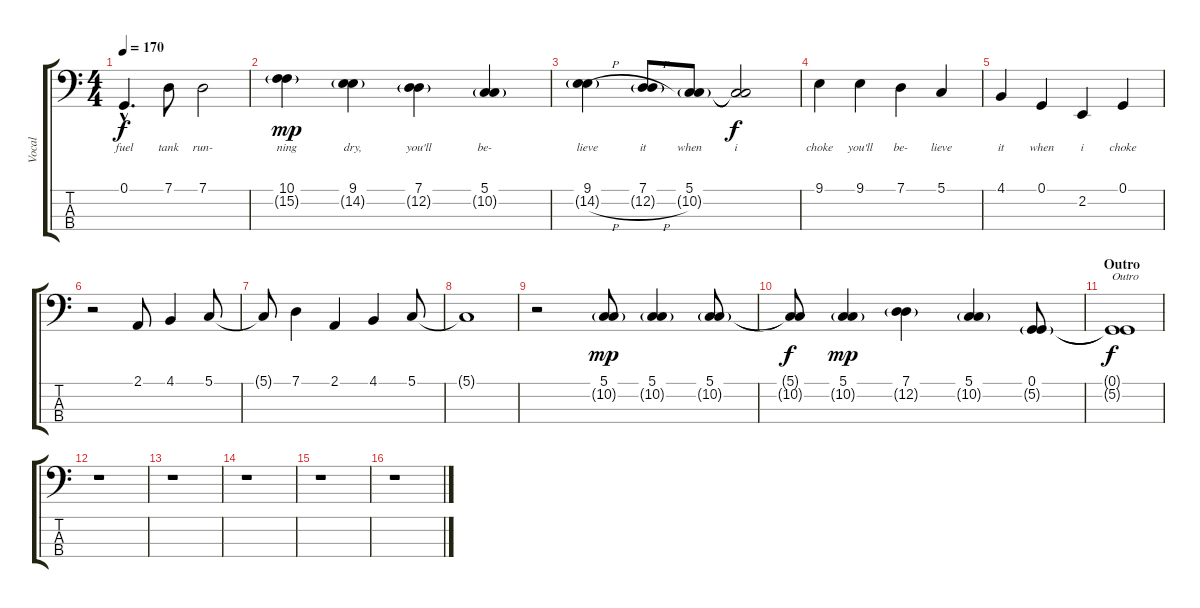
\track ("Vocal" "Vocal") {instrument lead1square}
\staff {score tabs}
\tuning (G2 D2 A1 E1) {hide}
\ts (4 4)
\tempo 170
\clef f4
\ks c
0.1{hac}.4{d lyrics (0 "fuel") lyrics (1 "") lyrics (2 "") lyrics (3 "") lyrics (4 "") dy f} 7.1.8{lyrics (0 "tank") lyrics (1 "") lyrics (2 "") lyrics (3 "") lyrics (4 "")} 7.1.2{lyrics (0 "run-") lyrics (1 "") lyrics (2 "") lyrics (3 "") lyrics (4 "")} |
(10.1 15.2{g}).4{lyrics (0 "ning") lyrics (1 "") lyrics (2 "") lyrics (3 "") lyrics (4 "") dy mp} (9.1 14.2{g}).4{lyrics (0 "dry,") lyrics (1 "") lyrics (2 "") lyrics (3 "") lyrics (4 "")} (7.1 12.2{g}).4{lyrics (0 "you'll") lyrics (1 "") lyrics (2 "") lyrics (3 "") lyrics (4 "")} (5.1 10.2{g}).4{lyrics (0 "be-") lyrics (1 "") lyrics (2 "") lyrics (3 "") lyrics (4 "")} |
(9.1{h} 14.2{h g}).4{lyrics (0 "lieve") lyrics (1 "") lyrics (2 "") lyrics (3 "") lyrics (4 "")} (7.1{h} 12.2{h g}).8{lyrics (0 "it") lyrics (1 "") lyrics (2 "") lyrics (3 "") lyrics (4 "")} (5.1 10.2{g}).8{lyrics (0 "when") lyrics (1 "") lyrics (2 "") lyrics (3 "") lyrics (4 "")} (5.1{t} 10.2{t}).2{lyrics (0 "i") lyrics (1 "") lyrics (2 "") lyrics (3 "") lyrics (4 "") dy f} |
9.1.4{lyrics (0 "choke") lyrics (1 "") lyrics (2 "") lyrics (3 "") lyrics (4 "")} 9.1.4{lyrics (0 "you'll") lyrics (1 "") lyrics (2 "") lyrics (3 "") lyrics (4 "")} 7.1.4{lyrics (0 "be-") lyrics (1 "") lyrics (2 "") lyrics (3 "") lyrics (4 "")} 5.1.4{lyrics (0 "lieve") lyrics (1 "") lyrics (2 "") lyrics (3 "") lyrics (4 "")} |
4.1.4{lyrics (0 "it") lyrics (1 "") lyrics (2 "") lyrics (3 "") lyrics (4 "")} 0.1.4{lyrics (0 "when") lyrics (1 "") lyrics (2 "") lyrics (3 "") lyrics (4 "")} 2.2.4{lyrics (0 "i") lyrics (1 "") lyrics (2 "") lyrics (3 "") lyrics (4 "")} 0.1.4{lyrics (0 "choke") lyrics (1 "") lyrics (2 "") lyrics (3 "") lyrics (4 "")} |
r.2 2.1.8 4.1.4 5.1.8 |
5.1{t}.8 7.1.4 2.1.4 4.1.4 5.1.8 |
5.1{t}.1 |
r.2 (5.1 10.2{g}).8{dy mp} (5.1 10.2{g}).4 (5.1 10.2{g}).8 |
(5.1{t} 10.2{t}).8{dy f} (5.1 10.2{g}).4{dy mp} (7.1 12.2{g}).4 (5.1 10.2{g}).4 (0.1 5.2{g}).8 |
\section ("" "Outro")
(0.1{t} 5.2{t}).1{txt "Outro" dy f} |
r.1 |
r.1 |
r.1 |
r.1 |
r.1
